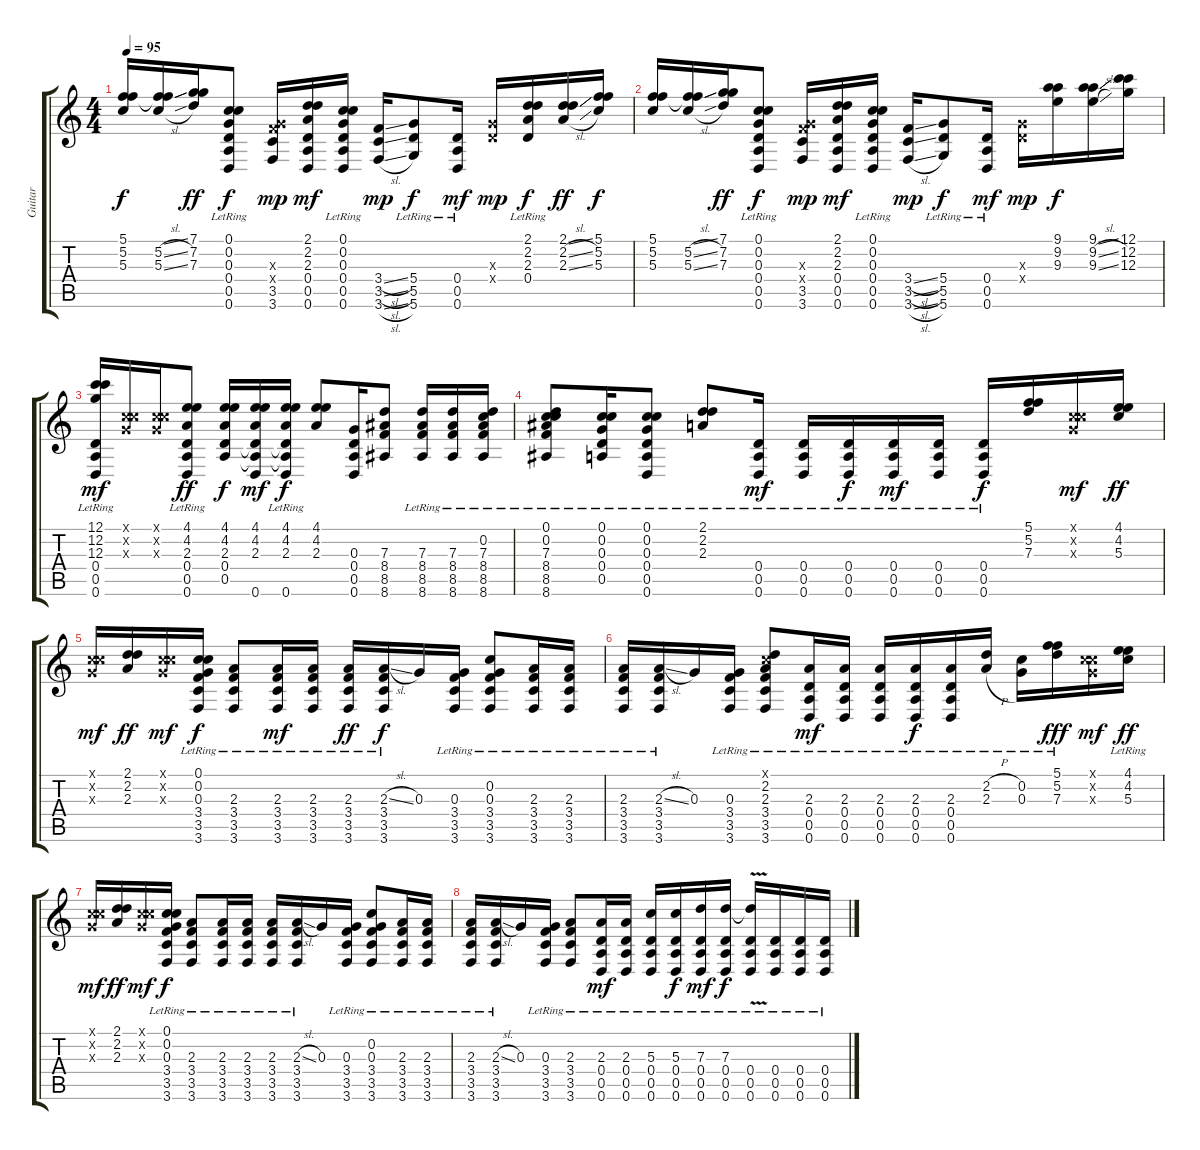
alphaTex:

\track ("Guitar" "Guitar") {instrument acousticguitarsteel}
\staff {score tabs}
\tuning (C4 C4 G3 D3 A2 D2) {hide}
\ts (4 4)
\tempo 95
\clef g2
\ks c
(5.1 5.2 5.3).16{dy f} (5.1{sl t} 5.2{sl} 5.3{sl}).16 (7.1 7.2 7.3).16{dy ff} (0.1{lr} 0.2{lr} 0.3{lr} 0.4{lr} 0.5{lr} 0.6{lr}).8{dy f} (0.3{x} 3.4{x} 3.5 3.6).16{dy mp} (2.1 2.2 2.3 0.4 0.5 0.6).16{dy mf} (0.1{lr} 0.2{lr} 0.3{lr} 0.4{lr} 0.5{lr} 0.6{lr}).16 (3.4{sl} 3.5{sl} 3.6{sl}).16{dy mp} (5.4{lr} 5.5{lr} 5.6{lr}).8{dy f} (0.4{lr} 0.5{lr} 0.6{lr}).16{dy mf} (0.3{x} 0.4{x}).16{dy mp} (2.1{lr} 2.2{lr} 2.3{lr} 0.4{lr}).16{dy f} (2.1{sl} 2.2{sl} 2.3{sl}).16{dy ff} (5.1 5.2 5.3).16{dy f} |
(5.1 5.2 5.3).16 (5.1{sl t} 5.2{sl} 5.3{sl}).16 (7.1 7.2 7.3).16{dy ff} (0.1{lr} 0.2{lr} 0.3{lr} 0.4{lr} 0.5{lr} 0.6{lr}).8{dy f} (0.3{x} 3.4{x} 3.5 3.6).16{dy mp} (2.1 2.2 2.3 0.4 0.5 0.6).16{dy mf} (0.1{lr} 0.2{lr} 0.3{lr} 0.4{lr} 0.5{lr} 0.6{lr}).16 (3.4{sl} 3.5{sl} 3.6{sl}).16{dy mp} (5.4{lr} 5.5{lr} 5.6{lr}).8{dy f} (0.4{lr} 0.5{lr} 0.6{lr}).16{dy mf} (0.3{x} 0.4{x}).16{dy mp} (9.1 9.2 9.3).16{dy f} (9.1{sl} 9.2{sl} 9.3{sl}).16 (12.1 12.2 12.3).16 |
(12.1 12.2 12.3 0.4{lr} 0.5{lr} 0.6{lr}).16{dy mf} (0.1{x} 0.2{x} 0.3{x}).16 (0.1{x} 0.2{x} 0.3{x}).16 (4.1 4.2 2.3 0.4{lr} 0.5 0.6{lr}).8{dy ff} (4.1 4.2 2.3 0.4 0.5).16{dy f} (4.1 4.2 2.3 0.4{t} 0.5{t} 0.6).16{dy mf} (4.1{lr} 4.2{lr} 2.3{lr} 0.4{t} 0.5{t} 0.6{lr}).16{dy f} (4.1 4.2 2.3).8 (0.3 0.4 0.5 0.6).16 (7.3 8.4 8.5 8.6).8 (7.3{lr} 8.4{lr} 8.5{lr} 8.6{lr}).16 (7.3{lr} 8.4{lr} 8.5{lr} 8.6{lr}).16 (0.2{lr} 7.3{lr} 8.4{lr} 8.5{lr} 8.6{lr}).16 |
(0.1{lr} 0.2{lr} 7.3{lr} 8.4{lr} 8.5{lr} 8.6{lr}).8 (0.1{lr} 0.2{lr} 0.3{lr} 0.4{lr} 0.5{lr}).16 (0.1{lr} 0.2{lr} 0.3{lr} 0.4{lr} 0.5{lr} 0.6{lr}).8 (2.1{lr} 2.2{lr} 2.3{lr}).8 (0.4{lr} 0.5{lr} 0.6{lr}).16{dy mf} (0.4{lr} 0.5{lr} 0.6{lr}).16 (0.4{lr} 0.5{lr} 0.6{lr}).16{dy f} (0.4{lr} 0.5{lr} 0.6{lr}).16{dy mf} (0.4{lr} 0.5{lr} 0.6{lr}).16 (0.4{lr} 0.5{lr} 0.6{lr}).16{dy f} (5.1 5.2 7.3).16 (0.1{x} 0.2{x} 0.3{x}).16{dy mf} (4.1 4.2 5.3).16{dy ff} |
(0.1{x} 0.2{x} 0.3{x}).16{dy mf} (2.1 2.2 2.3).16{dy ff} (0.1{x} 0.2{x} 0.3{x}).16{dy mf} (0.1{lr} 0.2{lr} 0.3{lr} 3.4{lr} 3.5{lr} 3.6{lr}).16{dy f} (2.3 3.4{lr} 3.5{lr} 3.6{lr}).8 (2.3 3.4{lr} 3.5{lr} 3.6{lr}).16{dy mf} (2.3 3.4{lr} 3.5{lr} 3.6{lr}).16 (2.3 3.4{lr} 3.5{lr} 3.6{lr}).16{dy ff} (2.3{sl} 3.4{lr} 3.5{lr} 3.6{lr}).16{dy f} 0.3.16 (0.3 3.4{lr} 3.5{lr} 3.6{lr}).16 (0.2 0.3 3.4{lr} 3.5{lr} 3.6{lr}).8 (2.3 3.4{lr} 3.5{lr} 3.6{lr}).16 (2.3 3.4{lr} 3.5{lr} 3.6{lr}).16 |
(2.3 3.4{lr} 3.5{lr} 3.6{lr}).16 (2.3{sl} 3.4{lr} 3.5{lr} 3.6{lr}).16 0.3.16 (0.3 3.4{lr} 3.5{lr} 3.6{lr}).16 (0.1{x} 2.2 2.3 3.4{lr} 3.5{lr} 3.6{lr}).8 (2.3 0.4{lr} 0.5{lr} 0.6{lr}).16{dy mf} (2.3 0.4{lr} 0.5{lr} 0.6{lr}).16 (2.3 0.4{lr} 0.5{lr} 0.6{lr}).16 (2.3{lr} 0.4{lr} 0.5{lr} 0.6{lr}).16{dy f} (2.3{lr} 0.4{lr} 0.5{lr} 0.6{lr}).16 (2.2{h lr} 2.3{h lr}).16 (0.2{lr} 0.3{lr}).16 (5.1{lr} 5.2{lr} 7.3{lr}).16{dy fff} (0.1{x} 0.2{x} 0.3{x}).16{dy mf} (4.1{lr} 4.2{lr} 5.3{lr}).16{dy ff} |
(0.1{x} 0.2{x} 0.3{x}).16{dy mf} (2.1 2.2 2.3).16{dy ff} (0.1{x} 0.2{x} 0.3{x}).16{dy mf} (0.1{lr} 0.2{lr} 0.3{lr} 3.4{lr} 3.5{lr} 3.6{lr}).16{dy f} (2.3 3.4{lr} 3.5{lr} 3.6{lr}).8 (2.3 3.4{lr} 3.5{lr} 3.6{lr}).16 (2.3 3.4{lr} 3.5{lr} 3.6{lr}).16 (2.3 3.4{lr} 3.5{lr} 3.6{lr}).16 (2.3{sl} 3.4{lr} 3.5{lr} 3.6{lr}).16 0.3.16 (0.3 3.4{lr} 3.5{lr} 3.6{lr}).16 (0.2 0.3 3.4{lr} 3.5{lr} 3.6{lr}).8 (2.3 3.4{lr} 3.5{lr} 3.6{lr}).16 (2.3 3.4{lr} 3.5{lr} 3.6{lr}).16 |
(2.3 3.4{lr} 3.5{lr} 3.6{lr}).16 (2.3{sl} 3.4{lr} 3.5{lr} 3.6{lr}).16 0.3.16 (0.3 3.4{lr} 3.5{lr} 3.6{lr}).16 (2.3 3.4{lr} 3.5{lr} 3.6{lr}).8 (2.3 0.4{lr} 0.5{lr} 0.6{lr}).16{dy mf} (2.3 0.4{lr} 0.5{lr} 0.6{lr}).16 (5.3 0.4{lr} 0.5{lr} 0.6{lr}).16 (5.3 0.4{lr} 0.5{lr} 0.6{lr}).16{dy f} (7.3 0.4{lr} 0.5{lr} 0.6{lr}).16{dy mf} (7.3 0.4{lr} 0.5{lr} 0.6{lr}).16{dy f} (7.3{v t} 0.4{lr} 0.5{lr} 0.6{lr}).16 (0.4{lr} 0.5{lr} 0.6{lr}).16 (0.4{lr} 0.5{lr} 0.6{lr}).16 (0.4{lr} 0.5{lr} 0.6{lr}).16
